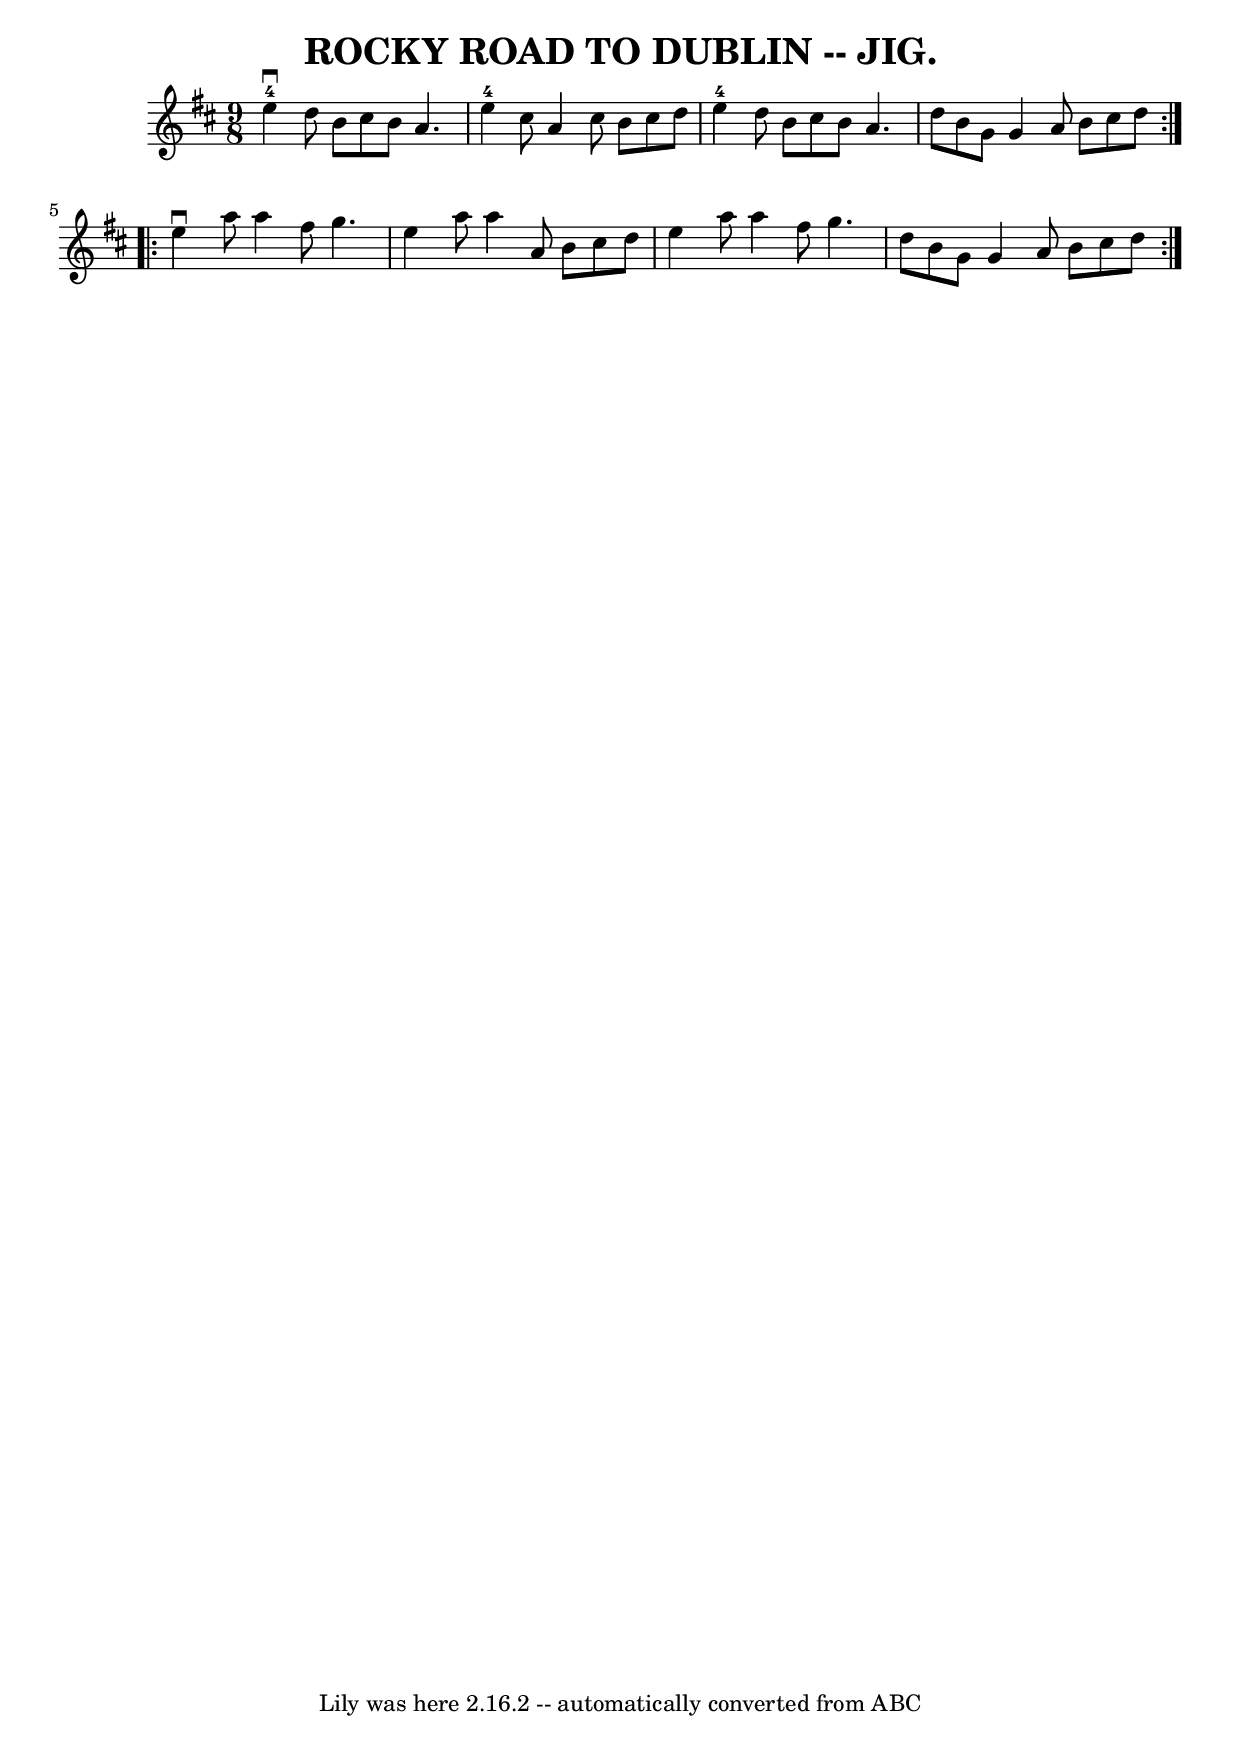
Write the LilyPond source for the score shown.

\version "2.16.2"
\include "Mammoth.ily"
\header {
  %% book = "Coles pg. 64.8"
 crossRefNumber = "28"
 footnotes = ""
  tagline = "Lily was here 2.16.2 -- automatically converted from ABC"
  title = "ROCKY ROAD TO DUBLIN -- JIG."

}
voicedefault =  {



  \repeat volta 2 {

    \time 9/8 
    \key e \dorian
 e''4-4^\downbow d''8 b'8 cis''8 b'8 a'4.   |
 e''4-4 cis''8 a'4 cis''8 b'8 cis''8 d''8  |
 e''4-4 d''8 b'8 cis''8 b'8 a'4.  |
 d''8   
 b'8 g'8 g'4 a'8 b'8 cis''8 d''8  
  }     
  \repeat volta 2 {
 e''4^\downbow a''8 a''4 fis''8 g''4.   |
 e''4 a''8 a''4 a'8 b'8 cis''8 d''8   |
 e''4 a''8 a''4 fis''8 g''4.   |
 d''8 b'8 g'8 g'4 a'8 b'8 cis''8 d''8  

  }   

}

\score{
  <<

    \context Staff="default"
    {
      \voicedefault 
      
    }

  >>
  \layout {
    
  }
  \midi {
  }

}
